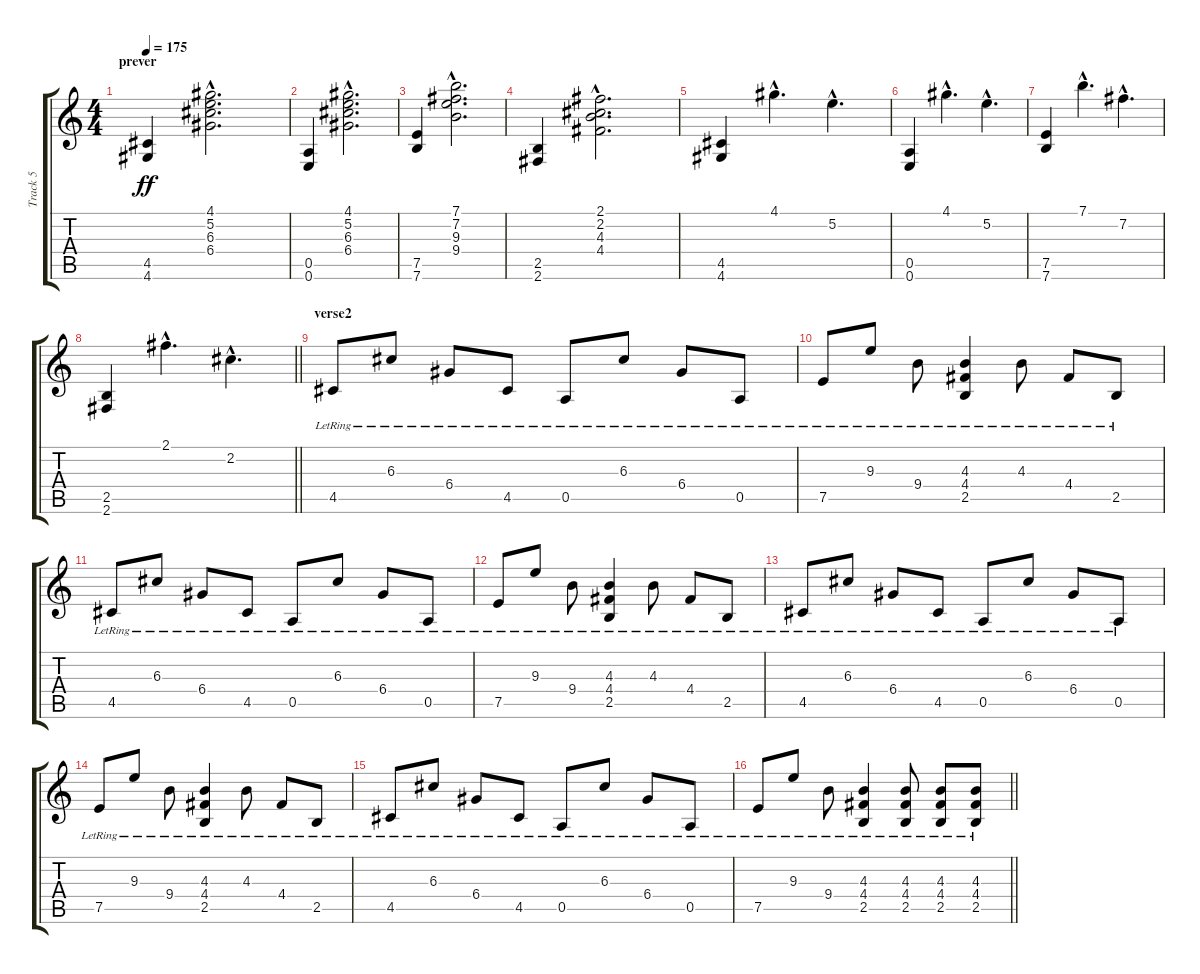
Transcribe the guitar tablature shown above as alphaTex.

\track ("Track 5" "Track 5") {instrument distortionguitar}
\staff {score tabs}
\tuning (E4 B3 G3 D3 A2 E2) {hide}
\ts (4 4)
\section ("" "prever")
\tempo 175
\clef g2
\ks c
(4.5 4.6).4{dy ff} (4.1{hac} 5.2{hac} 6.3{hac} 6.4{hac}).2{d} |
(0.5 0.6).4 (4.1{hac} 5.2{hac} 6.3{hac} 6.4{hac}).2{d} |
(7.5 7.6).4 (7.1{hac} 7.2{hac} 9.3{hac} 9.4{hac}).2{d} |
(2.5 2.6).4 (2.1{hac} 2.2{hac} 4.3{hac} 4.4{hac}).2{d} |
(4.5 4.6).4 4.1{hac}.4{d} 5.2{hac}.4{d} |
(0.5 0.6).4 4.1{hac}.4{d} 5.2{hac}.4{d} |
(7.5 7.6).4 7.1{hac}.4{d} 7.2{hac}.4{d} |
\barLineRight lightlight
(2.5 2.6).4 2.1{hac}.4{d} 2.2{hac}.4{d} |
\section ("" "verse2")
4.5{lr}.8 6.3{lr}.8 6.4{lr}.8 4.5{lr}.8 0.5{lr}.8 6.3{lr}.8 6.4{lr}.8 0.5{lr}.8 |
7.5{lr}.8 9.3{lr}.8 9.4{lr}.8 (4.3{lr} 4.4{lr} 2.5{lr}).4 4.3{lr}.8 4.4{lr}.8 2.5{lr}.8 |
4.5{lr}.8 6.3{lr}.8 6.4{lr}.8 4.5{lr}.8 0.5{lr}.8 6.3{lr}.8 6.4{lr}.8 0.5{lr}.8 |
7.5{lr}.8 9.3{lr}.8 9.4{lr}.8 (4.3{lr} 4.4{lr} 2.5{lr}).4 4.3{lr}.8 4.4{lr}.8 2.5{lr}.8 |
4.5{lr}.8 6.3{lr}.8 6.4{lr}.8 4.5{lr}.8 0.5{lr}.8 6.3{lr}.8 6.4{lr}.8 0.5{lr}.8 |
7.5{lr}.8 9.3{lr}.8 9.4{lr}.8 (4.3{lr} 4.4{lr} 2.5{lr}).4 4.3{lr}.8 4.4{lr}.8 2.5{lr}.8 |
4.5{lr}.8 6.3{lr}.8 6.4{lr}.8 4.5{lr}.8 0.5{lr}.8 6.3{lr}.8 6.4{lr}.8 0.5{lr}.8 |
\barLineRight lightlight
7.5{lr}.8 9.3{lr}.8 9.4{lr}.8 (4.3{lr} 4.4{lr} 2.5{lr}).4 (4.3{lr} 4.4 2.5).8 (4.3 4.4{lr} 2.5).8 (4.3 4.4 2.5{lr}).8
